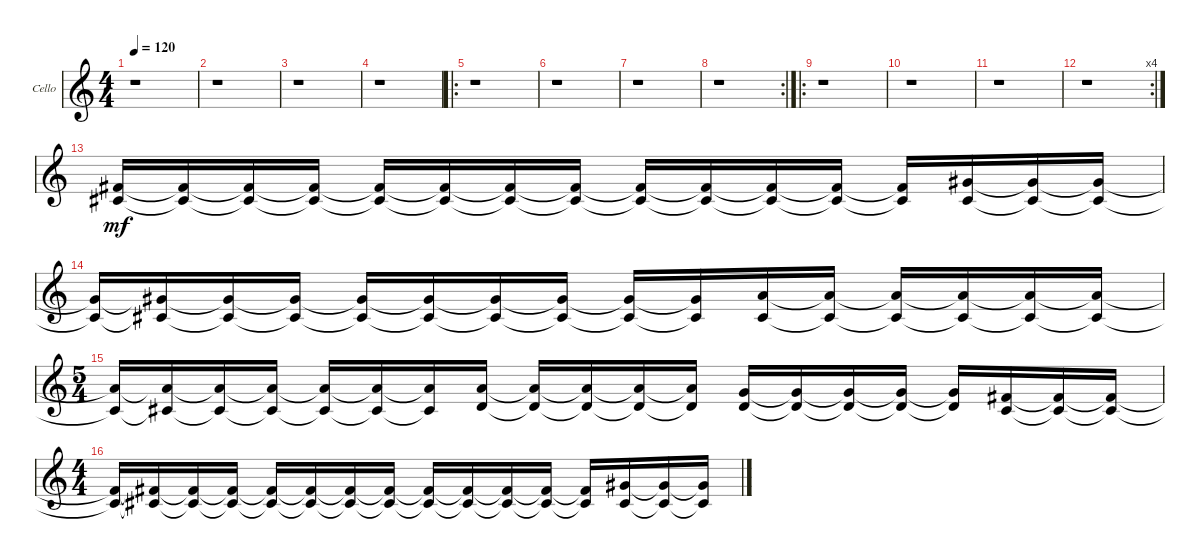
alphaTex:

\bracketExtendMode groupsimilarinstruments
\firstSystemTrackNameOrientation horizontal
\otherSystemsTrackNameOrientation horizontal
\track ("Cello" "Cello") {instrument distortionguitar}
\staff {score}
\tuning (Db4 Ab3 E3 B2 Gb2 Db2)
\ts (4 4)
\tempo 120
\clef g2
\ks c
r.1{dy mf instrument distortionguitar} |
r.1 |
r.1 |
r.1 |
\ro
r.1 |
r.1 |
r.1 |
\rc 2
r.1 |
\ro
r.1 |
r.1 |
r.1 |
\rc 4
r.1 |
(7.5 7.4).16 (7.5{t} 7.4{t}).16 (7.5{t} 7.4{t}).16 (7.5{t} 7.4{t}).16 (7.5{t} 7.4{t}).16 (7.5{t} 7.4{t}).16 (7.5{t} 7.4{t}).16 (7.5{t} 7.4{t}).16 (7.5{t} 7.4{t}).16 (7.5{t} 7.4{t}).16 (7.5{t} 7.4{t}).16 (7.5{t} 7.4{t}).16 (7.5{t} 7.4{t}).16 (7.5 9.4).16 (7.5{t} 9.4{t}).16 (7.5{t} 9.4{t}).16 |
(7.5{t} 9.4{t}).16 (7.5{t} 9.4{t}).16 (7.5{t} 9.4{t}).16 (7.5{t} 9.4{t}).16 (7.5{t} 9.4{t}).16 (7.5{t} 9.4{t}).16 (7.5{t} 9.4{t}).16 (7.5{t} 9.4{t}).16 (7.5{t} 9.4{t}).16 (7.5{t} 9.4{t}).16 (7.5 10.4).16 (7.5{t} 10.4{t}).16 (7.5{t} 10.4{t}).16 (7.5{t} 10.4{t}).16 (7.5{t} 10.4{t}).16 (10.4{t} 7.5{t}).16 |
\ts (5 4)
(7.5{t} 10.4{t}).16 (7.5{t} 10.4{t}).16 (7.5{t} 10.4{t}).16 (7.5{t} 10.4{t}).16 (7.5{t} 10.4{t}).16 (7.5{t} 10.4{t}).16 (7.5{t} 10.4{t}).16 (8.5 10.4).16 (8.5{t} 10.4{t}).16 (8.5{t} 10.4{t}).16 (8.5{t} 10.4{t}).16 (8.5{t} 10.4{t}).16 (8.5 8.4).16 (8.5{t} 8.4{t}).16 (8.5{t} 8.4{t}).16 (8.5{t} 8.4{t}).16 (8.5{t} 8.4{t}).16 (7.5 7.4).16 (7.5{t} 7.4{t}).16 (7.5{t} 7.4{t}).16 |
\ts (4 4)
(7.5{t} 7.4{t}).16 (7.5{t} 7.4{t}).16 (7.5{t} 7.4{t}).16 (7.5{t} 7.4{t}).16 (7.5{t} 7.4{t}).16 (7.5{t} 7.4{t}).16 (7.5{t} 7.4{t}).16 (7.5{t} 7.4{t}).16 (7.5{t} 7.4{t}).16 (7.5{t} 7.4{t}).16 (7.5{t} 7.4{t}).16 (7.5{t} 7.4{t}).16 (7.5{t} 7.4{t}).16 (7.5 9.4).16 (7.5{t} 9.4{t}).16 (7.5{t} 9.4{t}).16
